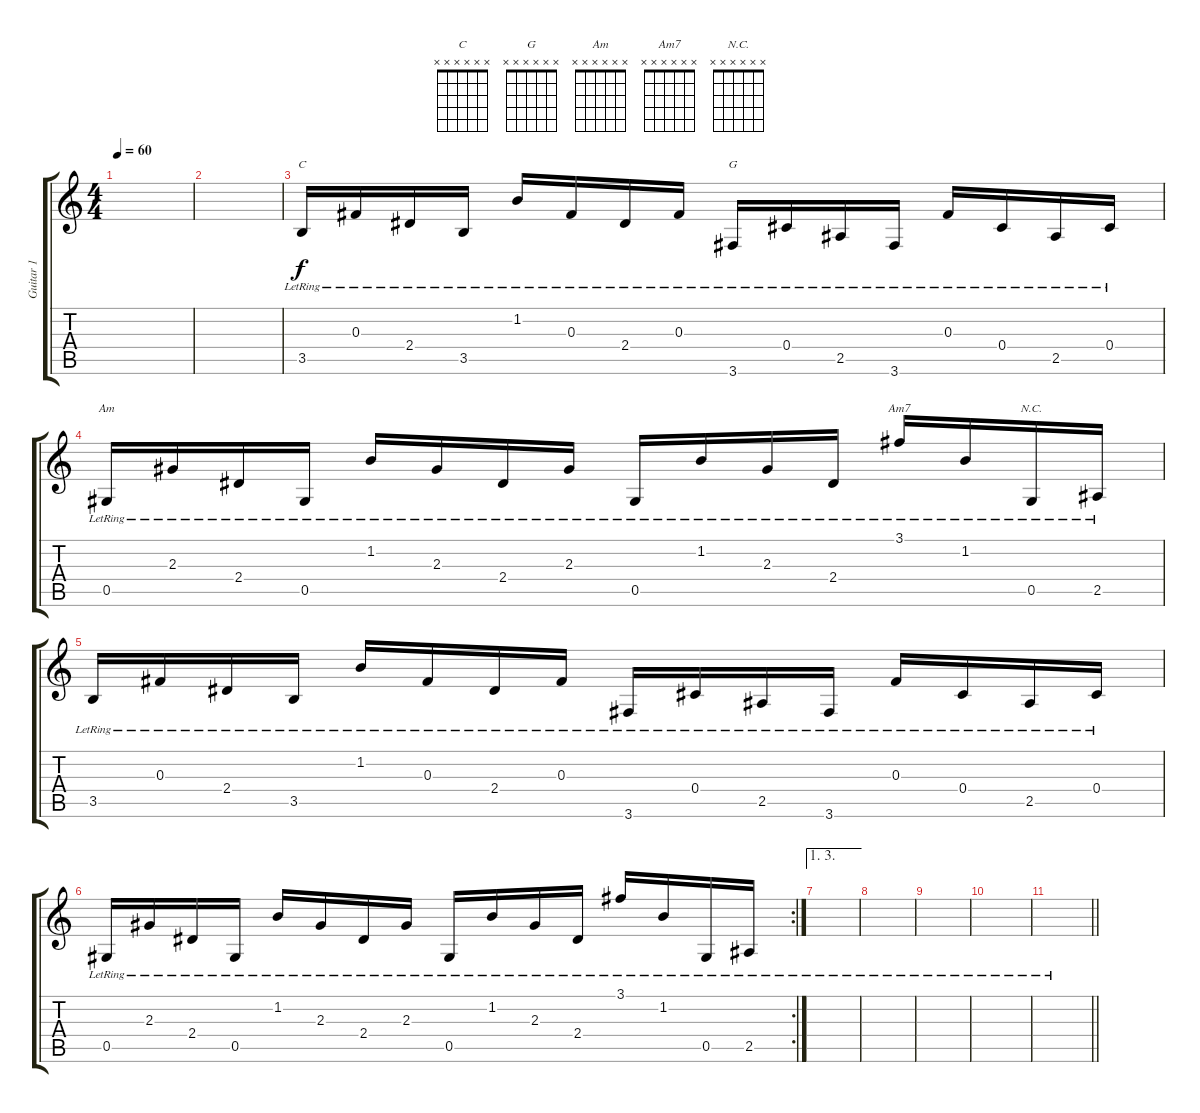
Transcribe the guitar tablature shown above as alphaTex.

\track ("Guitar 1" "Guitar 1") {instrument electricguitarclean}
\staff {score tabs}
\tuning (Eb4 Bb3 Gb3 Db3 Ab2 Eb2) {hide}
\chord ("C" x x x x x x)
\chord ("G" x x x x x x)
\chord ("Am" x x x x x x)
\chord ("Am7" x x x x x x)
\chord ("N.C." x x x x x x)
\ts (4 4)
\tempo 60
\clef g2
\ks c
|
|
3.5{lr}.16{ch "C"} 0.3{lr}.16 2.4{lr}.16 3.5{lr}.16 1.2{lr}.16 0.3{lr}.16 2.4{lr}.16 0.3{lr}.16 3.6{lr}.16{ch "G"} 0.4{lr}.16 2.5{lr}.16 3.6{lr}.16 0.3{lr}.16 0.4{lr}.16 2.5{lr}.16 0.4{lr}.16 |
0.5{lr}.16{ch "Am"} 2.3{lr}.16 2.4{lr}.16 0.5{lr}.16 1.2{lr}.16 2.3{lr}.16 2.4{lr}.16 2.3{lr}.16 0.5{lr}.16 1.2{lr}.16 2.3{lr}.16 2.4{lr}.16 3.1{lr}.16{ch "Am7"} 1.2{lr}.16 0.5{lr}.16{ch "N.C."} 2.5{lr}.16 |
3.5{lr}.16 0.3{lr}.16 2.4{lr}.16 3.5{lr}.16 1.2{lr}.16 0.3{lr}.16 2.4{lr}.16 0.3{lr}.16 3.6{lr}.16 0.4{lr}.16 2.5{lr}.16 3.6{lr}.16 0.3{lr}.16 0.4{lr}.16 2.5{lr}.16 0.4{lr}.16 |
\rc 2
0.5{lr}.16 2.3{lr}.16 2.4{lr}.16 0.5{lr}.16 1.2{lr}.16 2.3{lr}.16 2.4{lr}.16 2.3{lr}.16 0.5{lr}.16 1.2{lr}.16 2.3{lr}.16 2.4{lr}.16 3.1{lr}.16 1.2{lr}.16 0.5{lr}.16 2.5{lr}.16 |
\ae (1 3)
|
|
|
|
\barLineRight lightlight
